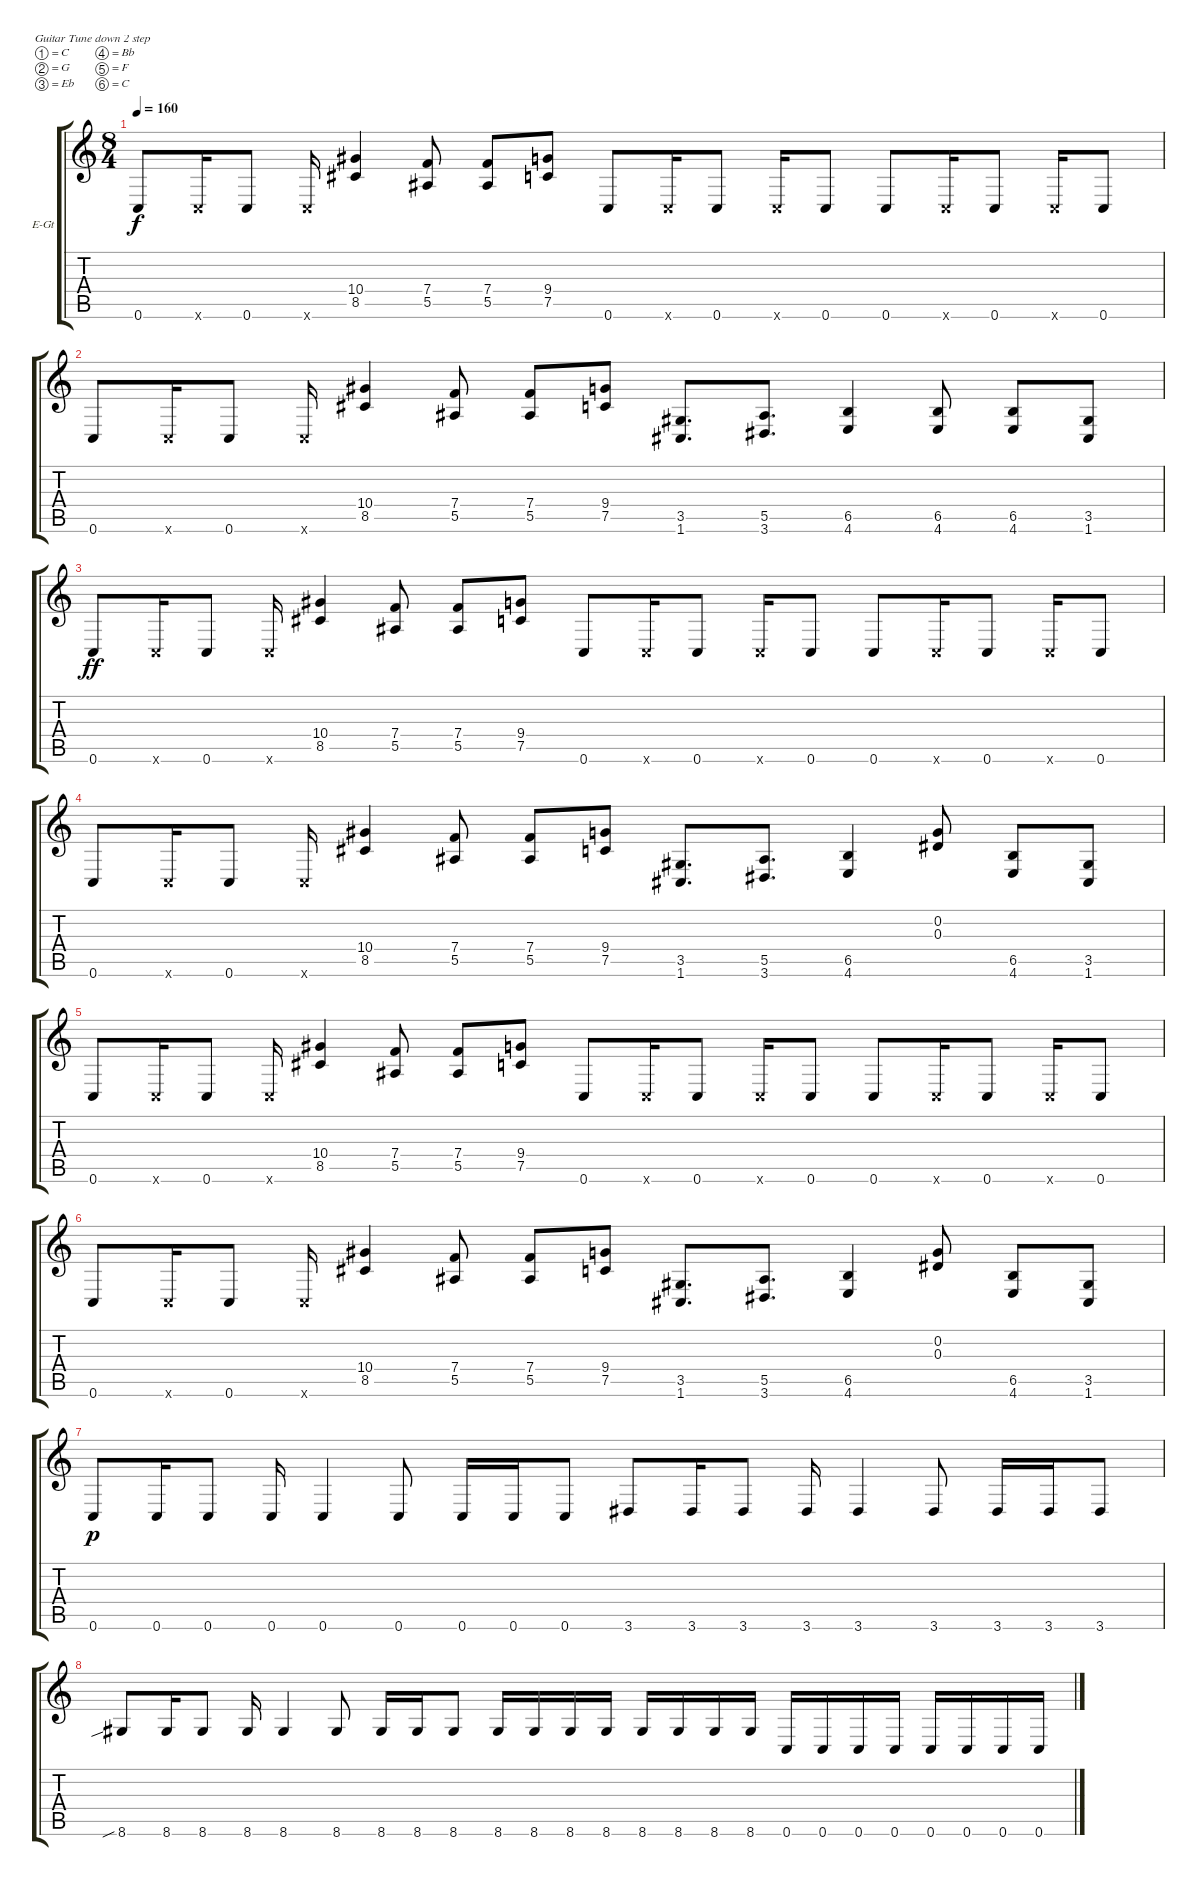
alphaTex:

\defaultSystemsLayout 4
\bracketExtendMode groupsimilarinstruments
\firstSystemTrackNameOrientation horizontal
\otherSystemsTrackNameOrientation horizontal
\track ("Electric Guitar" "E-Gt") {instrument distortionguitar}
\staff {score tabs}
\tuning (C4 G3 Eb3 Bb2 F2 C2)
\ts (8 4)
\tempo 160
\clef g2
\ks c
0.6.8{dy f instrument distortionguitar} 0.6{x}.16 0.6.8 0.6{x}.16 (8.5 10.4).4 (5.5 7.4).8 (5.5 7.4).8 (7.5 9.4).8 0.6.8 0.6{x}.16 0.6.8 0.6{x}.16 0.6.8 0.6.8 0.6{x}.16 0.6.8 0.6{x}.16 0.6.8 |
0.6.8 0.6{x}.16 0.6.8 0.6{x}.16 (8.5 10.4).4 (5.5 7.4).8 (5.5 7.4).8 (7.5 9.4).8 (1.6 3.5).8{d} (3.6 5.5).8{d} (4.6 6.5).4 (4.6 6.5).8 (4.6 6.5).8 (1.6 3.5).8 |
0.6.8{dy ff} 0.6{x}.16 0.6.8 0.6{x}.16 (8.5 10.4).4 (5.5 7.4).8 (5.5 7.4).8 (7.5 9.4).8 0.6.8 0.6{x}.16 0.6.8 0.6{x}.16 0.6.8 0.6.8 0.6{x}.16 0.6.8 0.6{x}.16 0.6.8 |
0.6.8 0.6{x}.16 0.6.8 0.6{x}.16 (8.5 10.4).4 (5.5 7.4).8 (5.5 7.4).8 (7.5 9.4).8 (1.6 3.5).8{d} (3.6 5.5).8{d} (4.6 6.5).4 (0.2 0.3).8 (4.6 6.5).8 (1.6 3.5).8 |
0.6.8 0.6{x}.16 0.6.8 0.6{x}.16 (8.5 10.4).4 (5.5 7.4).8 (5.5 7.4).8 (7.5 9.4).8 0.6.8 0.6{x}.16 0.6.8 0.6{x}.16 0.6.8 0.6.8 0.6{x}.16 0.6.8 0.6{x}.16 0.6.8 |
0.6.8 0.6{x}.16 0.6.8 0.6{x}.16 (8.5 10.4).4 (5.5 7.4).8 (5.5 7.4).8 (7.5 9.4).8 (1.6 3.5).8{d} (3.6 5.5).8{d} (4.6 6.5).4 (0.2 0.3).8 (4.6 6.5).8 (1.6 3.5).8 |
0.6.8{dy p} 0.6.16 0.6.8 0.6.16 0.6.4 0.6.8 0.6.16 0.6.16 0.6.8 3.6.8 3.6.16 3.6.8 3.6.16 3.6.4 3.6.8 3.6.16 3.6.16 3.6.8 |
8.6{sib}.8 8.6.16 8.6.8 8.6.16 8.6.4 8.6.8 8.6.16 8.6.16 8.6.8 8.6.16 8.6.16 8.6.16 8.6.16 8.6.16 8.6.16 8.6.16 8.6.16 0.6.16 0.6.16 0.6.16 0.6.16 0.6.16 0.6.16 0.6.16 0.6.16
